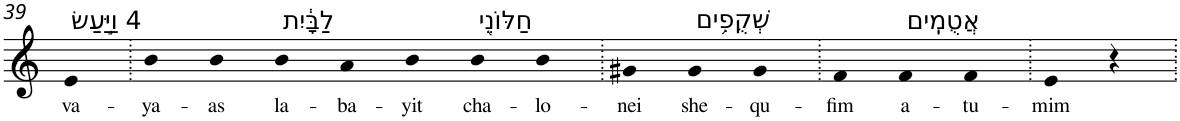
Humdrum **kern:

**kern	**text
*part1	*part1
*staff1	*staff1
*I"Piano	*
*I'Pno	*
!!LO:PB:g=z
*clefG2	*
*k[]	*
=39	=39
!LO:TX:a:t=4 וַיַּ֣עַשׂ	!
!	!LO:LY:b
4e	va-
=40.	=40.
!	!LO:LY:b
4b	-ya-
!	!LO:LY:b
4b	-as
!LO:TX:a:t=לַבָּ֔יִת	!
!	!LO:LY:b
4b	la-
!	!LO:LY:b
4a	-ba-
!	!LO:LY:b
4b	-yit
!LO:TX:a:t=חַלּוֹנֵ֖י	!
!	!LO:LY:b
4b	cha-
!	!LO:LY:b
4b	-lo-
=41.	=41.
!	!LO:LY:b
4g#X	-nei
!LO:TX:a:t=שְׁקֻפִ֥ים	!
!	!LO:LY:b
4g#	she-
!	!LO:LY:b
4g#	-qu-
=42.	=42.
!	!LO:LY:b
4f	-fim
!LO:TX:a:t=אֲטֻמִֽים	!
!	!LO:LY:b
4f	a-
!	!LO:LY:b
4f	-tu-
=43.	=43.
!	!LO:LY:b
4e	-mim
4r	.
=.	=.
*-	*-
